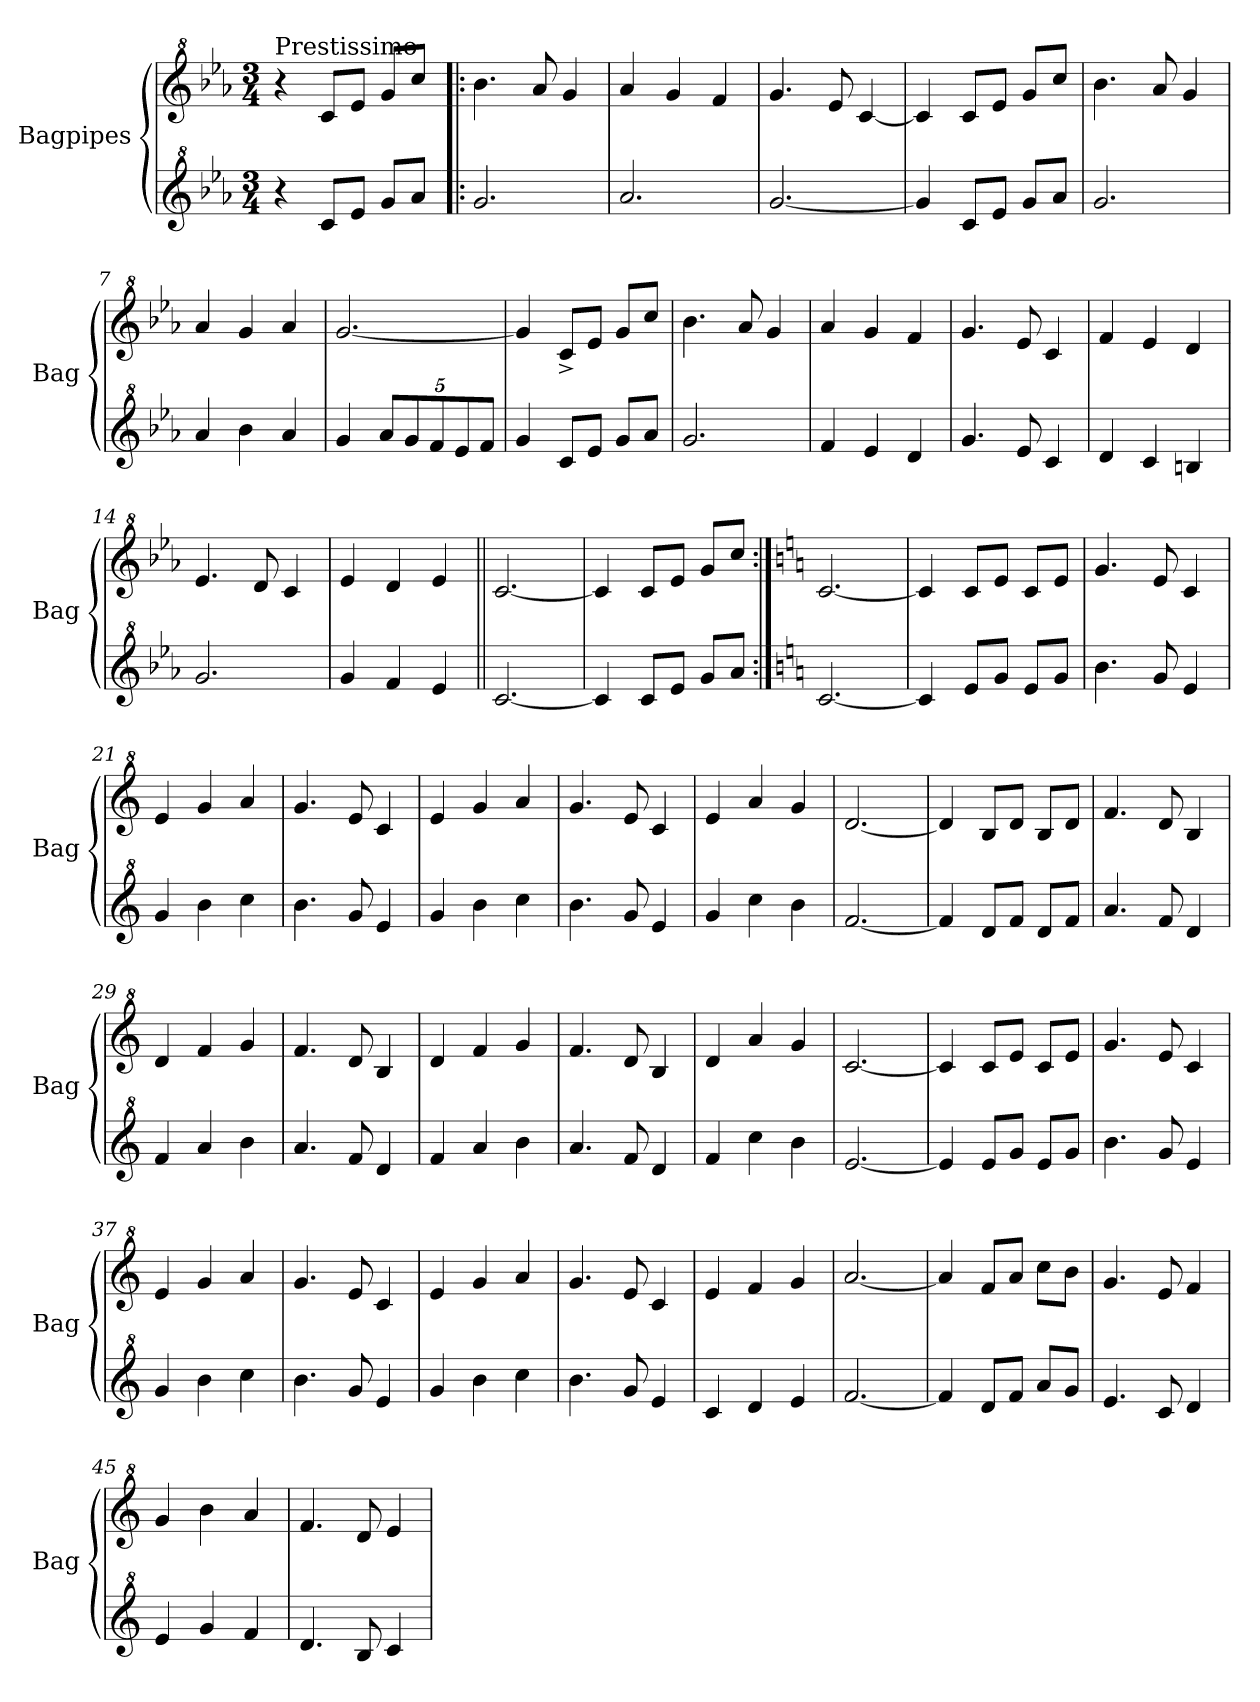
**kern	**kern
*part2	*part1
*staff2	*staff1
*I"Bagpipes	*I"Bagpipes
*I'Bag	*I'Bag
*clefG^2	*clefG^2
*k[b-e-a-]	*k[b-e-a-]
*E-:	*E-:
*M3/4	*M3/4
=1	=1
!	!LO:TX:a:t=Prestissimo
4r	4r
8cc/L	8cc/L
8ee-/J	8ee-/J
8gg/L	8gg/L
8aa-/J	8ccc/J
=2!|:	=2!|:
2.gg/	4.bb-\
.	8aa-/
.	4gg/
=3	=3
2.aa-/	4aa-/
.	4gg/
.	4ff/
=4	=4
[2.gg/	4.gg/
.	8ee-/
.	[4cc/
=5	=5
4gg/]	4cc/]
8cc/L	8cc/L
8ee-/J	8ee-/J
8gg/L	8gg/L
8aa-/J	8ccc/J
=6	=6
2.gg/	4.bb-\
.	8aa-/
.	4gg/
=7	=7
4aa-/	4aa-/
4bb-\	4gg/
4aa-/	4aa-/
=8	=8
4gg/	[2.gg/
*Xbrackettup	*
10aa-/L	.
10gg/	.
10ff/	.
10ee-/	.
10ff/J	.
=9	=9
4gg/	4gg/]
8cc/L	8cc^/L
8ee-/J	8ee-/J
8gg/L	8gg/L
8aa-/J	8ccc/J
!!LO:LB:g=z
=10	=10
2.gg/	4.bb-\
.	8aa-/
.	4gg/
=11	=11
4ff/	4aa-/
4ee-/	4gg/
4dd/	4ff/
=12	=12
4.gg/	4.gg/
8ee-/	8ee-/
4cc/	4cc/
=13	=13
4dd/	4ff/
4cc/	4ee-/
4bn/	4dd/
=14	=14
2.gg/	4.ee-/
.	8dd/
.	4cc/
=15	=15
4gg/	4ee-/
4ff/	4dd/
4ee-/	4ee-/
=16||	=16||
[2.cc/	[2.cc/
=17	=17
4cc/]	4cc/]
8cc/L	8cc/L
8ee-/J	8ee-/J
8gg/L	8gg/L
8aa-/J	8ccc/J
=18:|!	=18:|!
*k[]	*k[]
*C:	*C:
[2.cc/	[2.cc/
=19	=19
4cc/]	4cc/]
8ee/L	8cc/L
8gg/J	8ee/J
8ee/L	8cc/L
8gg/J	8ee/J
!!LO:LB:g=z
=20	=20
4.bb\	4.gg/
8gg/	8ee/
4ee/	4cc/
=21	=21
4gg/	4ee/
4bb\	4gg/
4ccc\	4aa/
=22	=22
4.bb\	4.gg/
8gg/	8ee/
4ee/	4cc/
=23	=23
4gg/	4ee/
4bb\	4gg/
4ccc\	4aa/
=24	=24
4.bb\	4.gg/
8gg/	8ee/
4ee/	4cc/
=25	=25
4gg/	4ee/
4ccc\	4aa/
4bb\	4gg/
=26	=26
[2.ff/	[2.dd/
=27	=27
4ff/]	4dd/]
8dd/L	8b/L
8ff/J	8dd/J
8dd/L	8b/L
8ff/J	8dd/J
=28	=28
4.aa/	4.ff/
8ff/	8dd/
4dd/	4b/
=29	=29
4ff/	4dd/
4aa/	4ff/
4bb\	4gg/
=30	=30
4.aa/	4.ff/
8ff/	8dd/
4dd/	4b/
=31	=31
4ff/	4dd/
4aa/	4ff/
4bb\	4gg/
!!LO:LB:g=z
=32	=32
4.aa/	4.ff/
8ff/	8dd/
4dd/	4b/
=33	=33
4ff/	4dd/
4ccc\	4aa/
4bb\	4gg/
=34	=34
[2.ee/	[2.cc/
=35	=35
4ee/]	4cc/]
8ee/L	8cc/L
8gg/J	8ee/J
8ee/L	8cc/L
8gg/J	8ee/J
=36	=36
4.bb\	4.gg/
8gg/	8ee/
4ee/	4cc/
=37	=37
4gg/	4ee/
4bb\	4gg/
4ccc\	4aa/
=38	=38
4.bb\	4.gg/
8gg/	8ee/
4ee/	4cc/
=39	=39
4gg/	4ee/
4bb\	4gg/
4ccc\	4aa/
=40	=40
4.bb\	4.gg/
8gg/	8ee/
4ee/	4cc/
=41	=41
4cc/	4ee/
4dd/	4ff/
4ee/	4gg/
=42	=42
[2.ff/	[2.aa/
=43	=43
4ff/]	4aa/]
8dd/L	8ff/L
8ff/J	8aa/J
8aa/L	8ccc\L
8gg/J	8bb\J
!!LO:LB:g=z
=44	=44
4.ee/	4.gg/
8cc/	8ee/
4dd/	4ff/
=45	=45
4ee/	4gg/
4gg/	4bb\
4ff/	4aa/
=46	=46
4.dd/	4.ff/
8b/	8dd/
4cc/	4ee/
=	=
*-	*-
